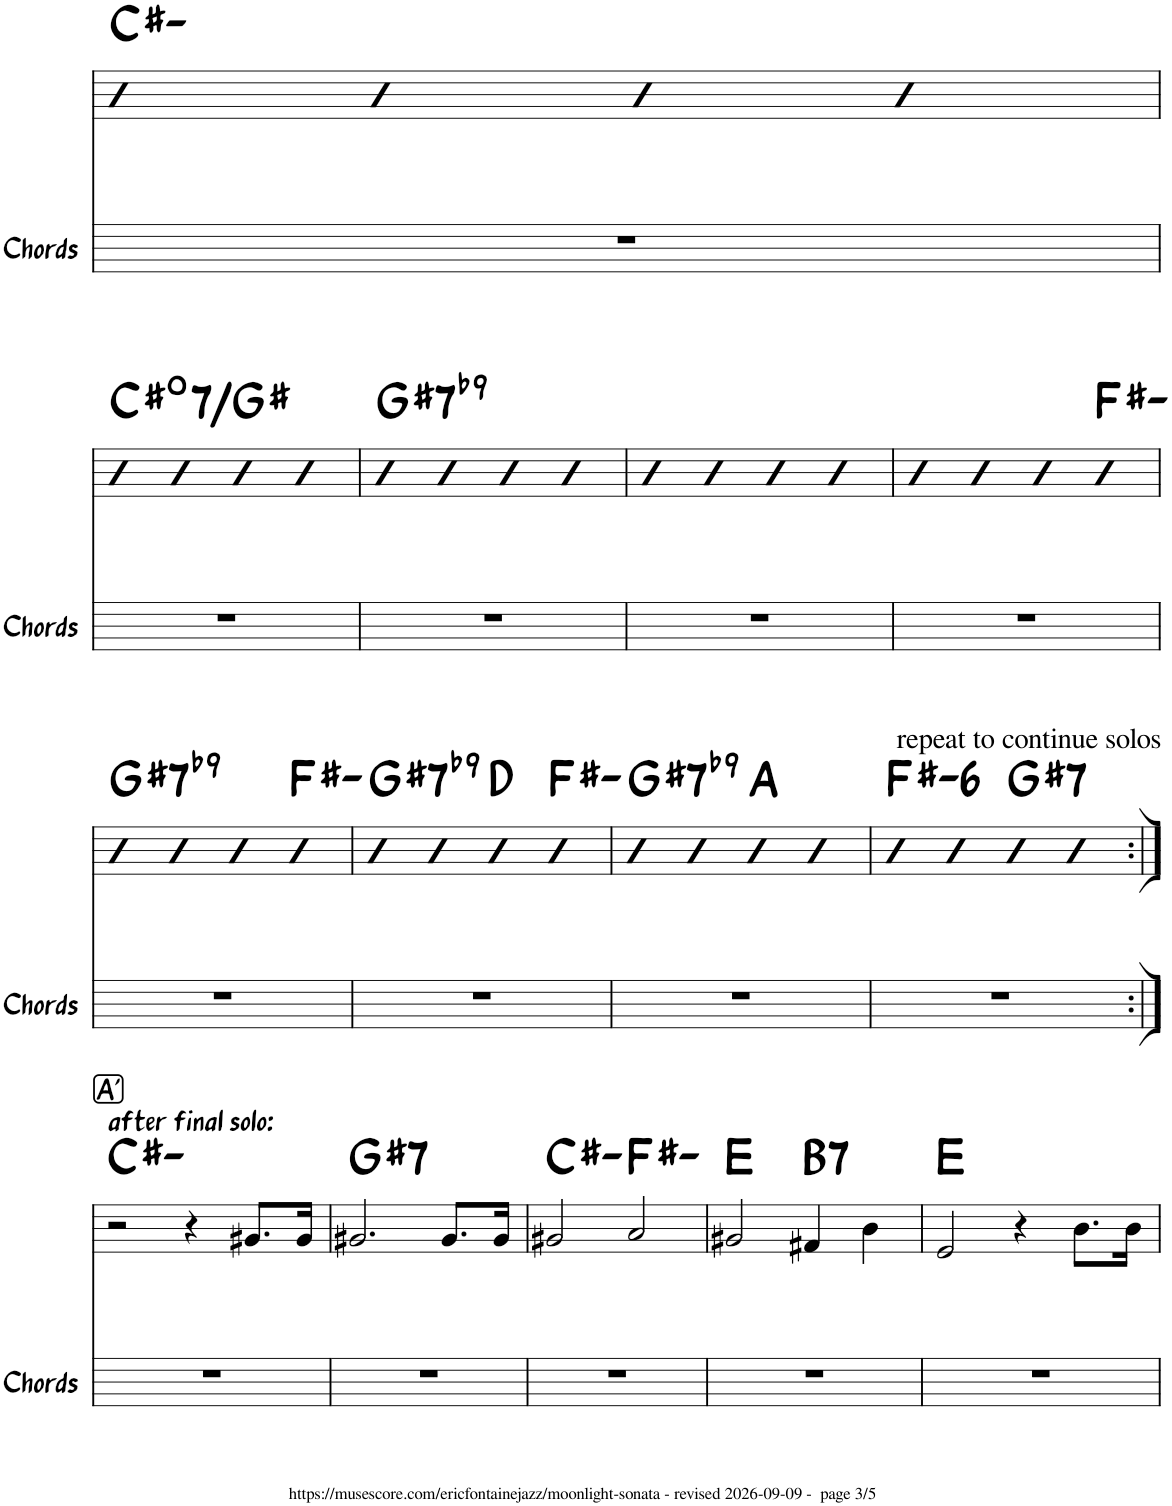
**kern	**kern	**harte	**kern	**harte
*part3	*part2	*part2	*part1	*part1
*staff3	*staff2	*	*staff1	*
*I"Chords	*I"Bass	*	*I"Lead	*
*I'Chords	*	*	*	*
!!LO:PB:g=z
*clefF4	*clefFv4	*	*clefG2	*
*	*ITrd7c12	*	*	*
*k[]	*k[]	*	*k[]	*
*M4/4	*M4/4	*	*M4/4	*
=33	=33	=33	=33	=33
1r	4DD	C#:min	4b	C#:min
.	4DD	.	4b	.
.	4DD	.	4b	.
.	4DD	.	4b	.
!!LO:LB:g=z
=34	=34	=34	=34	=34
!	!	!LO:H:kt=7	!	!LO:H:kt=7
1r	4DD	C#:dim7/5	4b	C#:dim7/5
.	4DD	.	4b	.
.	4DD	.	4b	.
.	4DD	.	4b	.
=35	=35	=35	=35	=35
!	!	!LO:H:kt=7	!	!LO:H:kt=7
1r	4DD	G#:7(b9)	4b	G#:7(b9)
.	4DD	.	4b	.
.	4DD	.	4b	.
.	4DD	.	4b	.
=36	=36	=36	=36	=36
1r	4DD	.	4b	.
.	4DD	.	4b	.
.	4DD	.	4b	.
.	4DD	.	4b	.
=37	=37	=37	=37	=37
1r	4DD	.	4b	.
.	4DD	.	4b	.
.	4DD	.	4b	.
.	4DD	F#:min	4b	F#:min
!!LO:LB:g=z
=38	=38	=38	=38	=38
!	!	!LO:H:kt=7	!	!LO:H:kt=7
1r	4DD	G#:7(b9)	4b	G#:7(b9)
.	4DD	.	4b	.
.	4DD	.	4b	.
.	4DD	F#:min	4b	F#:min
=39	=39	=39	=39	=39
!	!	!LO:H:kt=7	!	!LO:H:kt=7
1r	4DD	G#:7(b9)	4b	G#:7(b9)
.	4DD	.	4b	.
!	!	!LO:H:kt=N.C.	!	!LO:H:kt=N.C.
.	4DD	N	4b	N
.	4DD	F#:min	4b	F#:min
=40	=40	=40	=40	=40
!	!	!LO:H:kt=7	!	!LO:H:kt=7
1r	4DD	G#:7(b9)	4b	G#:7(b9)
.	4DD	.	4b	.
!	!	!LO:H:kt=N.C.	!	!LO:H:kt=N.C.
.	4DD	N	4b	N
.	4DD	.	4b	.
=41	=41	=41	=41	=41
1r	4DD	F#:min6	4b	F#:min6
.	4DD	.	4b	.
!	!	!LO:H:kt=7	!	!LO:H:kt=7
.	4DD	G#:7	4b	G#:7
.	4DD	.	4b	.
!	!	!LO:H:kt=6	!LO:TX:a:t=repeat to continue solos	!LO:H:kt=6
!!LO:LB:g=z
!!LO:REH:place=s1:a:rj:fs=12:t=A'
=42:|!	=42:|!	=42:|!	=42:|!	=42:|!
!	!	!	!LO:TX:a:t=after final solo&colon;	!
1r	1CC#X	C#:min	2r	C#:min
.	.	.	4r	.
.	.	.	8.g#X/L	.
.	.	.	16g#/Jk	.
=43	=43	=43	=43	=43
!	!	!LO:H:kt=7	!	!LO:H:kt=7
1r	1BBB#X	G#:7	2.g#X/	G#:7
.	.	.	8.g#/L	.
.	.	.	16g#/Jk	.
=44	=44	=44	=44	=44
1r	2CC#X	C#:min	2g#X/	C#:min
.	2FFF#X	F#:min	2a/	F#:min
=45	=45	=45	=45	=45
!	!	!LO:H:kt=N.C.	!	!LO:H:kt=N.C.
1r	2BBB	N	2g#X/	N
!	!	!LO:H:kt=7	!	!LO:H:kt=7
.	2BBB	B:7	4f#X/	B:7
.	.	.	4b\	.
=46	=46	=46	=46	=46
!	!	!LO:H:kt=N.C.	!	!LO:H:kt=N.C.
1r	1EE	N	2e/	N
.	.	.	4r	.
.	.	.	8.b\L	.
.	.	.	16b\Jk	.
=	=	=	=	=
*-	*-	*-	*-	*-
